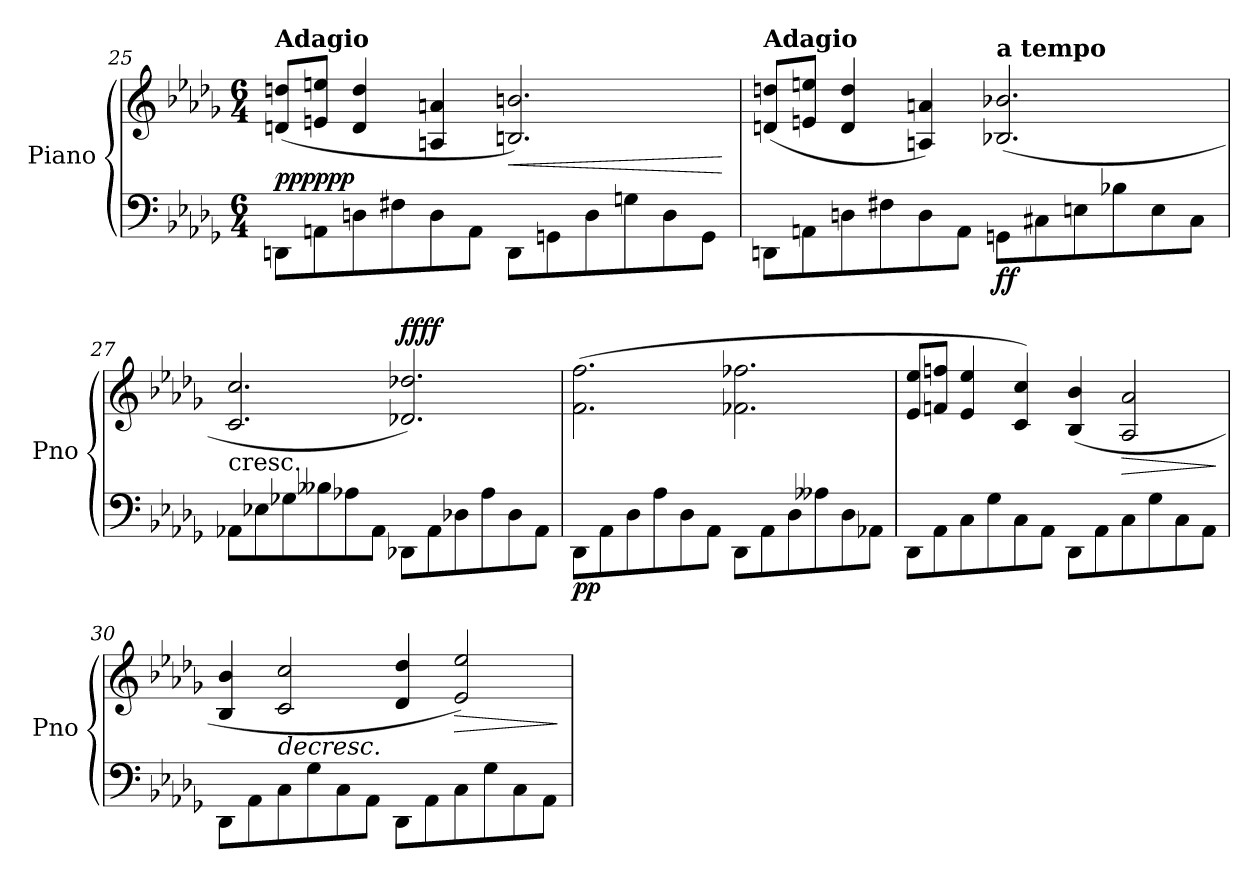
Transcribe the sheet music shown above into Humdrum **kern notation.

**kern	**kern	**dynam
*part1	*part1	*part1
*staff2	*staff1	*staff1/2
*I"Piano	*	*
*I'Pno	*	*
*clefF4	*clefG2	*
*k[b-e-a-d-g-]	*k[b-e-a-d-g-]	*
*D-:	*D-:	*
*M6/4	*M6/4	*
=25	=25	=25
!	!LO:TX:a:B:t=Adagio	!
!	!	!LO:DY:a=2
!	!	!LO:DY:n=1:b
8DDn\L	(<8dn/ 8ddn/L	ppp ppp
8AAn\	8en/ 8een/J	.
8Dn\	4d/ 4dd/	.
8F#X\	.	.
8D\	4An/ 4an/	.
8AA\J	.	.
!	!	!LO:HP:b
8DD\L	2.Bn/ 2.bn/)	<
8GGn\	.	.
8D\	.	.
8Gn\	.	.
8D\	.	.
8GG\J	.	.
.	.	[
!!LO:LB:g=z
=26	=26	=26
!	!LO:TX:a:B:t=Adagio	!
8DDn\L	(<8dn/ 8ddn/L	.
8AAn\	8en/ 8een/J	.
8Dn\	4d/ 4dd/	.
8F#X\	.	.
8D\	4An/ 4an/)	.
8AA\J	.	.
!	!LO:TX:a:B:t=a tempo	!
!	!	!LO:DY:b=2
!	!	!LO:DY:n=1:b
8GGn\L	(<2.B-X/ 2.b-X/	f f
8C#X\	.	.
8En\	.	.
8B-X\	.	.
8E\	.	.
8C#\J	.	.
=27	=27	=27
!LO:TX:a:t=cresc.	!	!
8AA-X\L	2.c/ 2.cc/	.
8E-X\	.	.
8G-X\	.	.
8B--X\	.	.
8A-X\	.	.
8AA-\J	.	.
!	!	!LO:DY:b=2
!	!	!LO:DY:n=1:a
8DD-X\L	2.d-X/ 2.dd-X/)	ff ff
8AA-\	.	.
8D-X\	.	.
8A-\	.	.
8D-\	.	.
8AA-\J	.	.
=28	=28	=28
!	!	!LO:DY:b=2
!	!	!LO:DY:n=1:b
8DD-\L	(>2.f\ 2.ff\	p p
8AA-\	.	.
8D-\	.	.
8A-\	.	.
8D-\	.	.
8AA-\J	.	.
8DD-\L	2.f-X\ 2.ff-X\	.
8AA-\	.	.
8D-\	.	.
8A--X\	.	.
8D-\	.	.
8AA-X\J	.	.
!!LO:PB:g=z
=29	=29	=29
8DD-\L	8e-/ 8ee-/L	.
8AA-\	8fn/ 8ffn/J	.
8C\	4e-/ 4ee-/	.
8G-\	.	.
8C\	4c/ 4cc/)	.
8AA-\J	.	.
8DD-\L	(>4B-/ 4b-/	.
8AA-\	.	.
!	!	!LO:HP:b
8C\	2A-/ 2a-/	>
8G-\	.	.
8C\	.	.
8AA-\J	.	.
.	.	]
=30	=30	=30
8DD-\L	4B-/ 4b-/	.
8AA-\	.	.
!	!	!LO:HP:b
8C\	2c/ 2cc/	>
8G-\	.	.
8C\	.	.
8AA-\J	.	.
8DD-\L	4d-/ 4dd-/	.
8AA-\	.	.
!	!	!LO:HP:b
8C\	2e-/ 2ee-/)	>
8G-\	.	.
8C\	.	.
8AA-\J	.	.
.	.	] ]
=	=	=
*-	*-	*-
